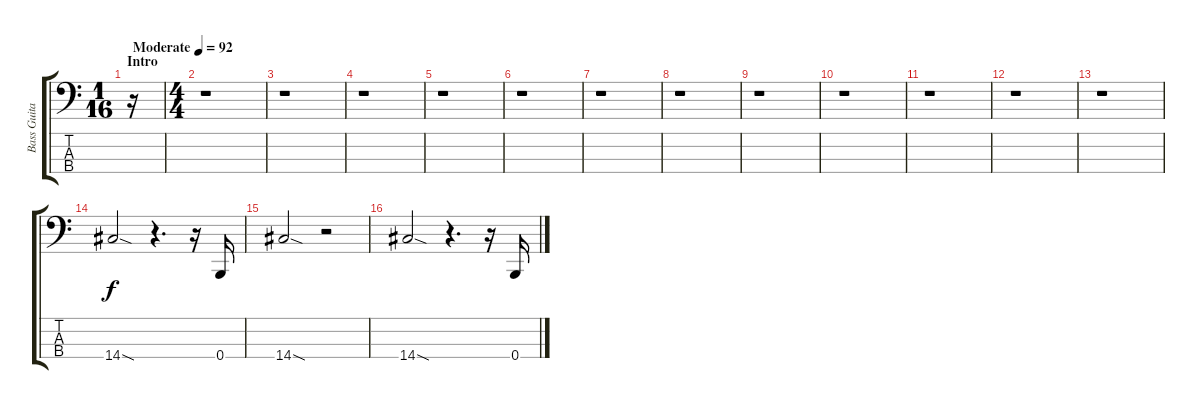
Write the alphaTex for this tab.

\track ("Bass Guitar" "Bass Guita") {instrument electricbasspick}
\staff {score tabs}
\tuning (E2 B1 Gb1 B0) {hide}
\ts (1 16)
\section ("" "Intro")
\tempo (92 "Moderate")
\clef f4
\ks c
r.16{dy f instrument electricbasspick} |
\ts (4 4)
r.1 |
r.1 |
r.1 |
r.1 |
r.1 |
r.1 |
r.1 |
r.1 |
r.1 |
r.1 |
r.1 |
r.1 |
14.4{sod}.2 r.4{d} r.16 0.4.16 |
14.4{sod}.2 r.2 |
14.4{sod}.2 r.4{d} r.16 0.4.16
